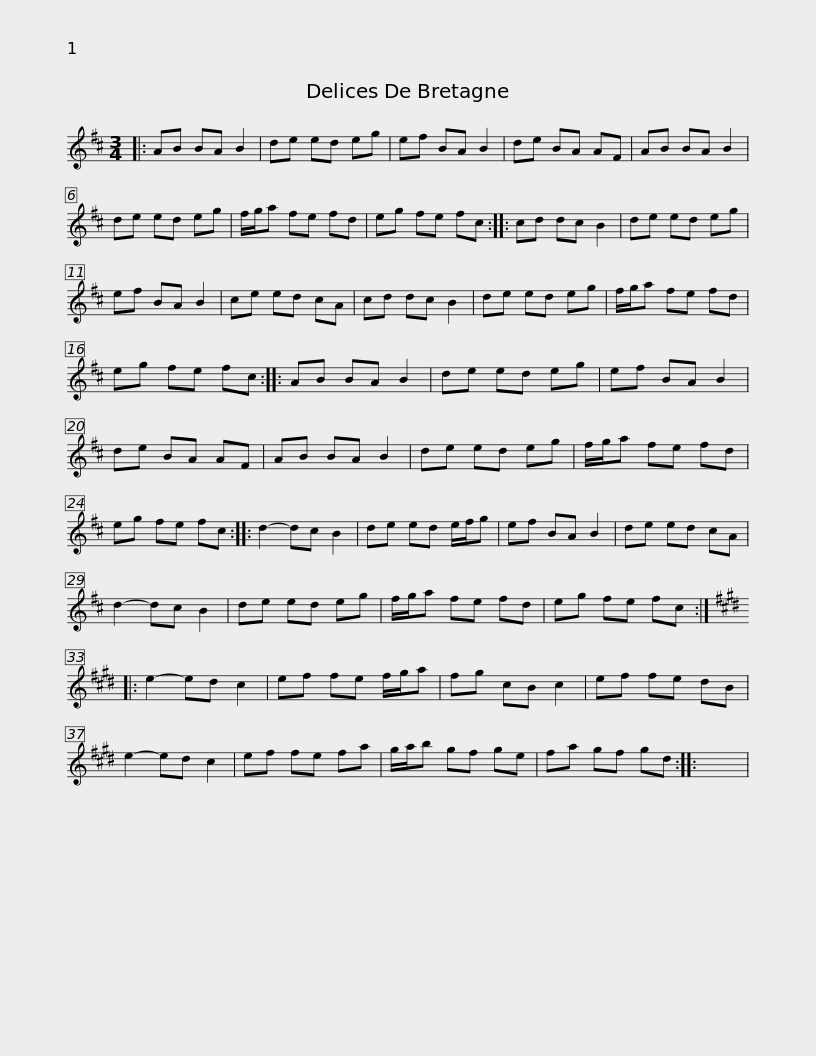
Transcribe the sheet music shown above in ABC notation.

X:1
L:1/8
M:3/4
I:linebreak $
K:Bmin
V:1 treble
V:1
|: AB BA B2 | de ed eg | ef BA B2 | de BA AF | AB BA B2 | %5
 de ed eg | f/g/a fe fd |$ eg fe fc :: cd dc B2 | de ed eg | %10
 ef BA B2 | ce ed cA | cd dc B2 | de ed eg |$ f/g/a fe fd | %15
 eg fe fc :: AB BA B2 | de ed eg | ef BA B2 | de BA AF | %20
 AB BA B2 |$ de ed eg | f/g/a fe fd | eg fe fc :: d2- dc B2 | %25
 de ed e/f/g | ef BA B2 | de ed cA |$ d2- dc B2 | de ed eg | %30
 f/g/a fe fd | eg fe fc ::[K:E] e2- ed c2 | ef fe f/g/a | fg cB c2 |$ %35
 ef fe dB | e2- ed c2 | ef fe fa | g/a/b gf ge | fa gf gd :: %40
 x6 | %41
